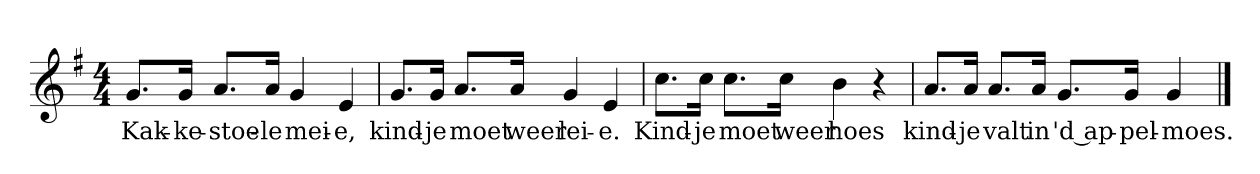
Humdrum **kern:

**kern	**text
*part1	*part1
*staff1	*staff1
*clefG2	*
*k[f#]	*
*G:	*
*M4/4	*
*MM120	*
=1	=1
8.g/L	Kak-
16g/Jk	-ke-
8.a/L	-stoe-
16a/Jk	-le
4g	mei-
4e	-e,
=2	=2
8.g/L	kind-
16g/Jk	-je
8.a/L	moet
16a/Jk	weer
4g	lei-
4e	-e.
=3	=3
8.cc\L	Kind-
16cc\Jk	-je
8.cc\L	moet
16cc\Jk	weer
4b	hoes
4r	.
=4	=4
8.a/L	kind-
16a/Jk	-je
8.a/L	valt
16a/Jk	in
8.g/L	'd ap-
16g/Jk	-pel-
4g	-moes.
==	==
*-	*-
